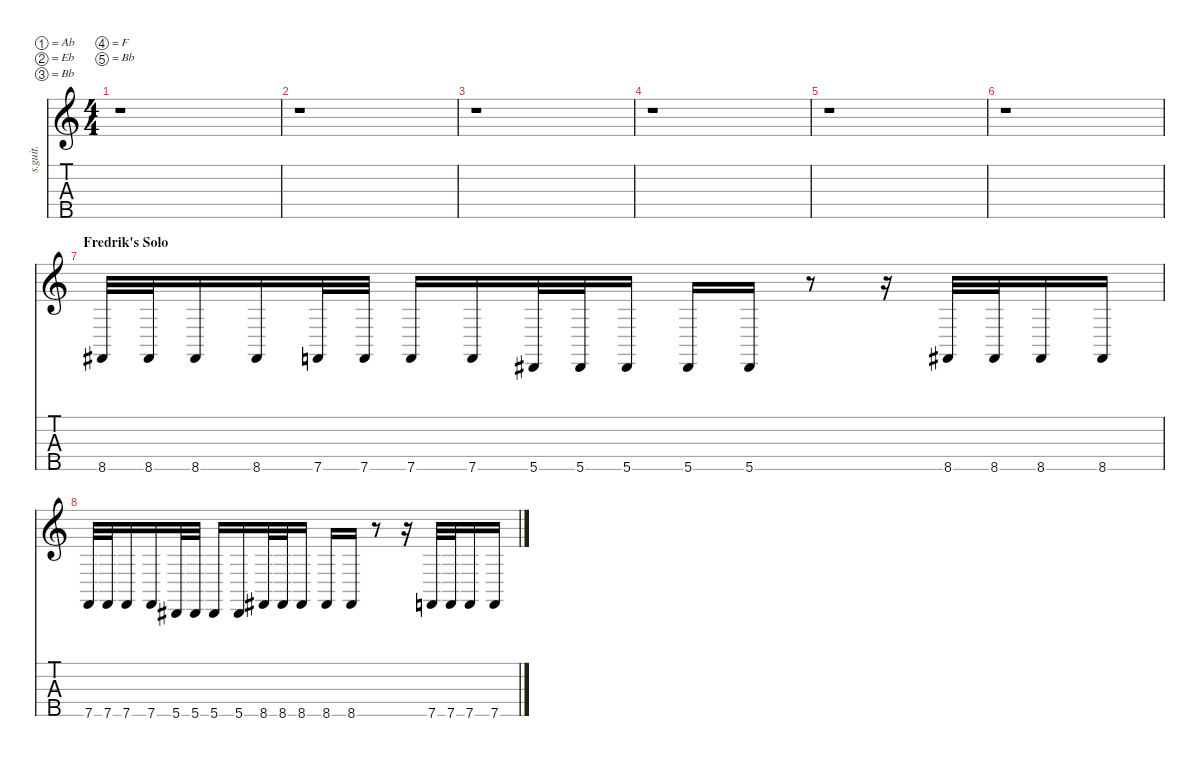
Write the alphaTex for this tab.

\defaultSystemsLayout 4
\hideDynamics
\bracketExtendMode nobrackets
\track ("Dick Lovgren (Bass)" "s.guit.") {instrument electricbasspick}
\staff {score tabs}
\tuning (Ab2 Eb2 Bb1 F1 Bb0)
\ts (4 4)
\tempo (115 hide)
\clef g2
\ks c
r.1{dy f} |
r.1 |
r.1 |
r.1 |
r.1 |
r.1 |
\section ("" "Fredrik's Solo")
8.5{acc #}.32{lyrics (0 "") lyrics (1 "") lyrics (2 "") lyrics (3 "") lyrics (4 "")} 8.5{acc #}.32{lyrics (0 "") lyrics (1 "") lyrics (2 "") lyrics (3 "") lyrics (4 "")} 8.5{acc #}.16{lyrics (0 "") lyrics (1 "") lyrics (2 "") lyrics (3 "") lyrics (4 "")} 8.5{acc #}.16{lyrics (0 "") lyrics (1 "") lyrics (2 "") lyrics (3 "") lyrics (4 "")} 7.5.32{lyrics (0 "") lyrics (1 "") lyrics (2 "") lyrics (3 "") lyrics (4 "")} 7.5.32{lyrics (0 "") lyrics (1 "") lyrics (2 "") lyrics (3 "") lyrics (4 "")} 7.5.16{lyrics (0 "") lyrics (1 "") lyrics (2 "") lyrics (3 "") lyrics (4 "")} 7.5.16{lyrics (0 "") lyrics (1 "") lyrics (2 "") lyrics (3 "") lyrics (4 "")} 5.5{acc #}.32{lyrics (0 "") lyrics (1 "") lyrics (2 "") lyrics (3 "") lyrics (4 "")} 5.5{acc #}.32{lyrics (0 "") lyrics (1 "") lyrics (2 "") lyrics (3 "") lyrics (4 "")} 5.5{acc #}.16{lyrics (0 "") lyrics (1 "") lyrics (2 "") lyrics (3 "") lyrics (4 "")} 5.5{acc #}.16{lyrics (0 "") lyrics (1 "") lyrics (2 "") lyrics (3 "") lyrics (4 "")} 5.5{acc #}.16{lyrics (0 "") lyrics (1 "") lyrics (2 "") lyrics (3 "") lyrics (4 "")} r.8 r.16 8.5{acc #}.32{lyrics (0 "") lyrics (1 "") lyrics (2 "") lyrics (3 "") lyrics (4 "")} 8.5{acc #}.32{lyrics (0 "") lyrics (1 "") lyrics (2 "") lyrics (3 "") lyrics (4 "")} 8.5{acc #}.16{lyrics (0 "") lyrics (1 "") lyrics (2 "") lyrics (3 "") lyrics (4 "")} 8.5{acc #}.16{lyrics (0 "") lyrics (1 "") lyrics (2 "") lyrics (3 "") lyrics (4 "")} |
7.5.32{lyrics (0 "") lyrics (1 "") lyrics (2 "") lyrics (3 "") lyrics (4 "")} 7.5.32{lyrics (0 "") lyrics (1 "") lyrics (2 "") lyrics (3 "") lyrics (4 "")} 7.5.16{lyrics (0 "") lyrics (1 "") lyrics (2 "") lyrics (3 "") lyrics (4 "")} 7.5.16{lyrics (0 "") lyrics (1 "") lyrics (2 "") lyrics (3 "") lyrics (4 "")} 5.5{acc #}.32{lyrics (0 "") lyrics (1 "") lyrics (2 "") lyrics (3 "") lyrics (4 "")} 5.5{acc #}.32{lyrics (0 "") lyrics (1 "") lyrics (2 "") lyrics (3 "") lyrics (4 "")} 5.5{acc #}.16{lyrics (0 "") lyrics (1 "") lyrics (2 "") lyrics (3 "") lyrics (4 "")} 5.5{acc #}.16{lyrics (0 "") lyrics (1 "") lyrics (2 "") lyrics (3 "") lyrics (4 "")} 8.5{acc #}.32{lyrics (0 "") lyrics (1 "") lyrics (2 "") lyrics (3 "") lyrics (4 "")} 8.5{acc #}.32{lyrics (0 "") lyrics (1 "") lyrics (2 "") lyrics (3 "") lyrics (4 "")} 8.5{acc #}.16{lyrics (0 "") lyrics (1 "") lyrics (2 "") lyrics (3 "") lyrics (4 "")} 8.5{acc #}.16{lyrics (0 "") lyrics (1 "") lyrics (2 "") lyrics (3 "") lyrics (4 "")} 8.5{acc #}.16{lyrics (0 "") lyrics (1 "") lyrics (2 "") lyrics (3 "") lyrics (4 "")} r.8 r.16 7.5.32{lyrics (0 "") lyrics (1 "") lyrics (2 "") lyrics (3 "") lyrics (4 "")} 7.5.32{lyrics (0 "") lyrics (1 "") lyrics (2 "") lyrics (3 "") lyrics (4 "")} 7.5.16{lyrics (0 "") lyrics (1 "") lyrics (2 "") lyrics (3 "") lyrics (4 "")} 7.5.16{lyrics (0 "") lyrics (1 "") lyrics (2 "") lyrics (3 "") lyrics (4 "")}
